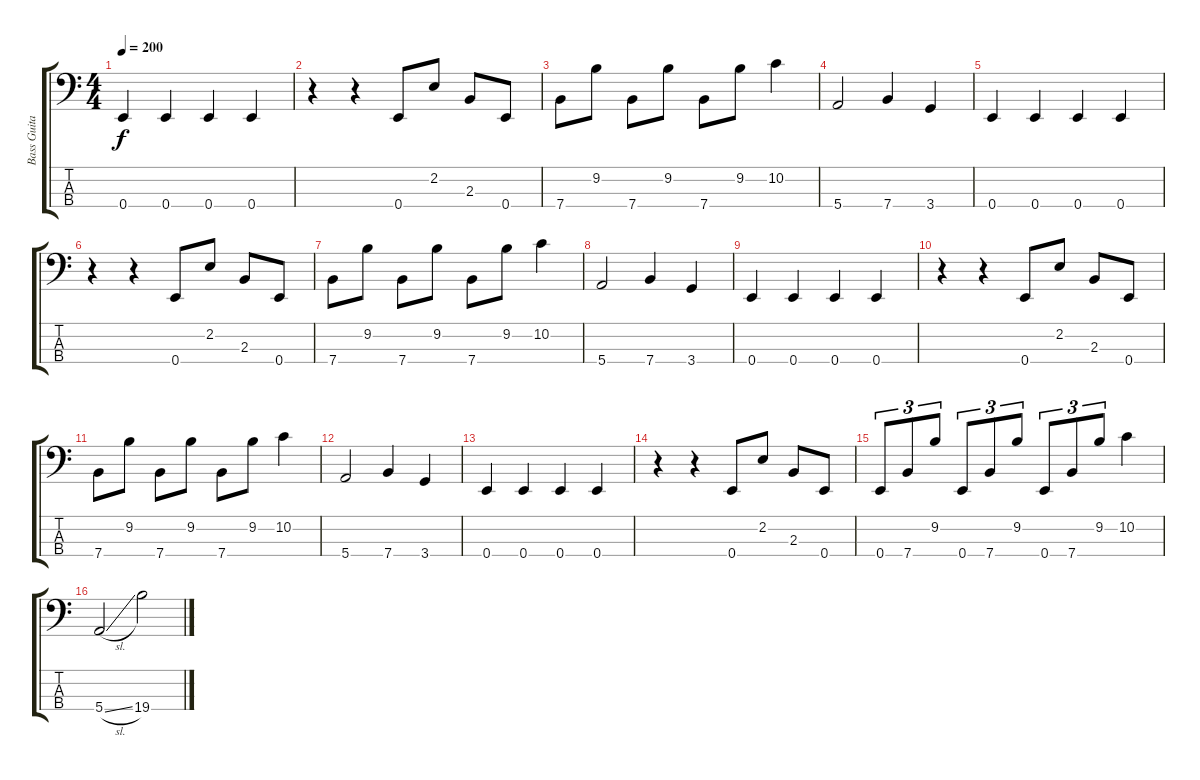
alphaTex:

\track ("Bass Guitar" "Bass Guita") {instrument electricbasspick}
\staff {score tabs}
\tuning (G2 D2 A1 E1) {hide}
\ts (4 4)
\tempo 200
\clef f4
\ks c
0.4.4{dy f instrument slapbass1} 0.4.4 0.4.4 0.4.4 |
r.4 r.4 0.4.8 2.2.8 2.3.8 0.4.8 |
7.4.8 9.2.8 7.4.8 9.2.8 7.4.8 9.2.8 10.2.4 |
5.4.2 7.4.4 3.4.4 |
0.4.4 0.4.4 0.4.4 0.4.4 |
r.4 r.4 0.4.8 2.2.8 2.3.8 0.4.8 |
7.4.8 9.2.8 7.4.8 9.2.8 7.4.8 9.2.8 10.2.4 |
5.4.2 7.4.4 3.4.4 |
0.4.4 0.4.4 0.4.4 0.4.4 |
r.4 r.4 0.4.8 2.2.8 2.3.8 0.4.8 |
7.4.8 9.2.8 7.4.8 9.2.8 7.4.8 9.2.8 10.2.4 |
5.4.2 7.4.4 3.4.4 |
0.4.4 0.4.4 0.4.4 0.4.4 |
r.4 r.4 0.4.8 2.2.8 2.3.8 0.4.8 |
0.4.8{tu (3 2)} 7.4.8{tu (3 2)} 9.2.8{tu (3 2)} 0.4.8{tu (3 2)} 7.4.8{tu (3 2)} 9.2.8{tu (3 2)} 0.4.8{tu (3 2)} 7.4.8{tu (3 2)} 9.2.8{tu (3 2)} 10.2.4 |
5.4{sl}.2 19.4.2
